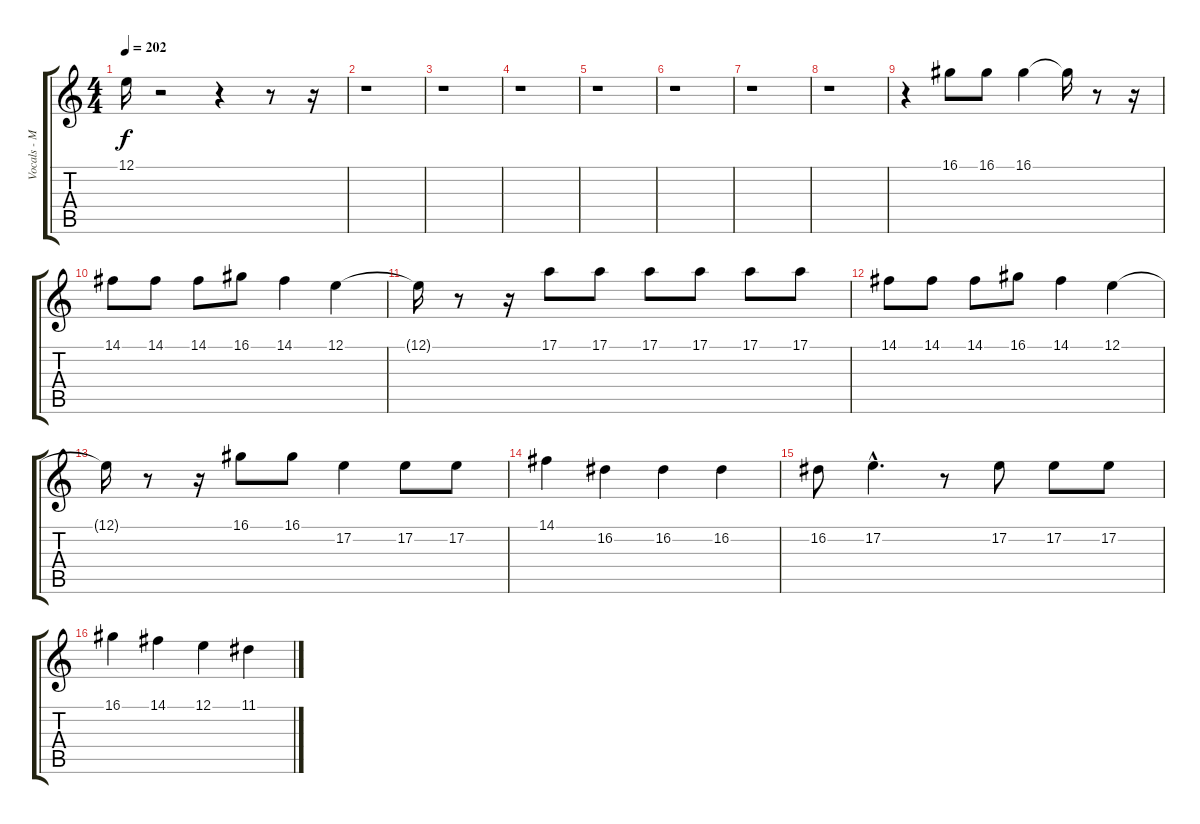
\track ("Vocals - Mark" "Vocals - M") {instrument altosax}
\staff {score tabs}
\tuning (E4 B3 G3 D3 A2 E2) {hide}
\ts (4 4)
\tempo 202
\clef g2
\ks c
12.1{t}.16{dy f} r.2 r.4 r.8 r.16 |
r.1 |
r.1 |
r.1 |
r.1 |
r.1 |
r.1 |
r.1 |
r.4 16.1.8 16.1.8 16.1.4 16.1{t}.16 r.8 r.16 |
14.1.8 14.1.8 14.1.8 16.1.8 14.1.4 12.1.4 |
12.1{t}.16 r.8 r.16 17.1.8 17.1.8 17.1.8 17.1.8 17.1.8 17.1.8 |
14.1.8 14.1.8 14.1.8 16.1.8 14.1.4 12.1.4 |
12.1{t}.16 r.8 r.16 16.1.8 16.1.8 17.2.4 17.2.8 17.2.8 |
14.1.4 16.2.4 16.2.4 16.2.4 |
16.2.8 17.2{hac}.4{d} r.8 17.2.8 17.2.8 17.2.8 |
16.1.4 14.1.4 12.1.4 11.1.4
